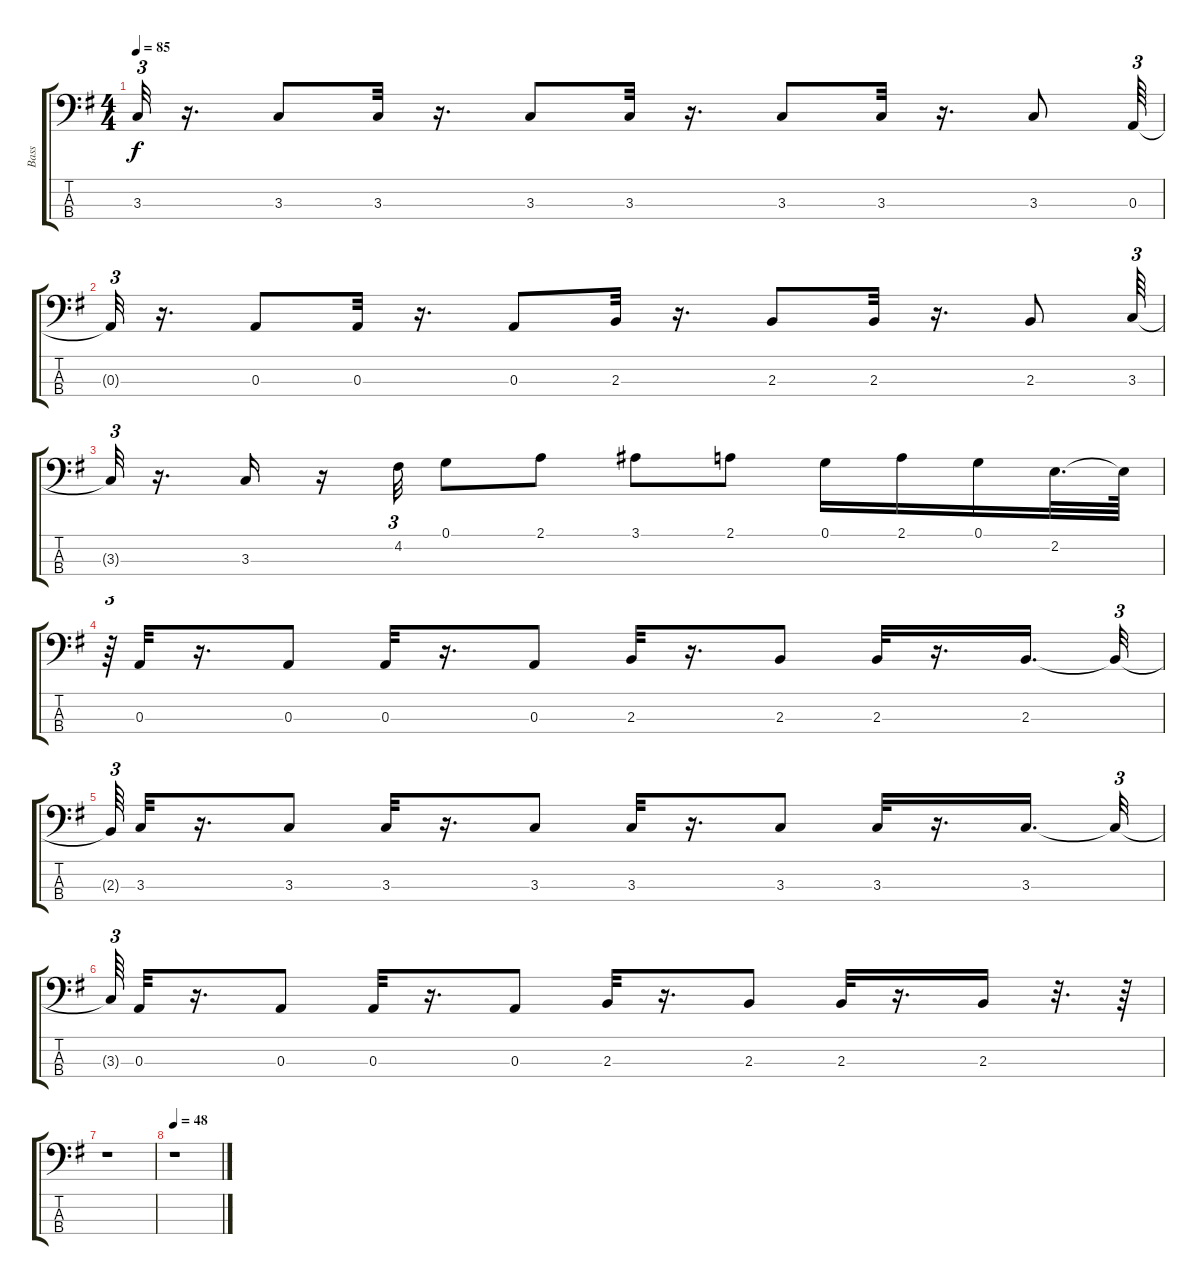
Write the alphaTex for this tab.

\track ("Bass" "Bass") {instrument electricbassfinger}
\staff {score tabs}
\tuning (G2 D2 A1 E1) {hide}
\ts (4 4)
\tempo 85
\clef f4
\ks eminor
3.3{t}.32{tu (3 2) dy f} r.16{d} 3.3.8 3.3.32 r.16{d} 3.3.8 3.3.32 r.16{d} 3.3.8 3.3.32 r.16{d} 3.3.8 0.3.64{tu (3 2)} |
0.3{t}.32{tu (3 2)} r.16{d} 0.3.8 0.3.32 r.16{d} 0.3.8 2.3.32 r.16{d} 2.3.8 2.3.32 r.16{d} 2.3.8 3.3.64{tu (3 2)} |
3.3{t}.32{tu (3 2)} r.16{d} 3.3.16 r.16 4.2.32{tu (3 2)} 0.1.8 2.1.8 3.1.8 2.1.8 0.1.16 2.1.16 0.1.16 2.2.32{d} 2.2{t}.64 |
r.64{tu (3 2)} 0.3.32 r.16{d} 0.3.8 0.3.32 r.16{d} 0.3.8 2.3.32 r.16{d} 2.3.8 2.3.32 r.16{d} 2.3.16{d} 2.3{t}.32{tu (3 2)} |
2.3{t}.64{tu (3 2)} 3.3.32 r.16{d} 3.3.8 3.3.32 r.16{d} 3.3.8 3.3.32 r.16{d} 3.3.8 3.3.32 r.16{d} 3.3.16{d} 3.3{t}.32{tu (3 2)} |
3.3{t}.64{tu (3 2)} 0.3.32 r.16{d} 0.3.8 0.3.32 r.16{d} 0.3.8 2.3.32 r.16{d} 2.3.8 2.3.32 r.16{d} 2.3.16 r.32{d} r.64 |
r.1 |
\tempo 48
r.1
